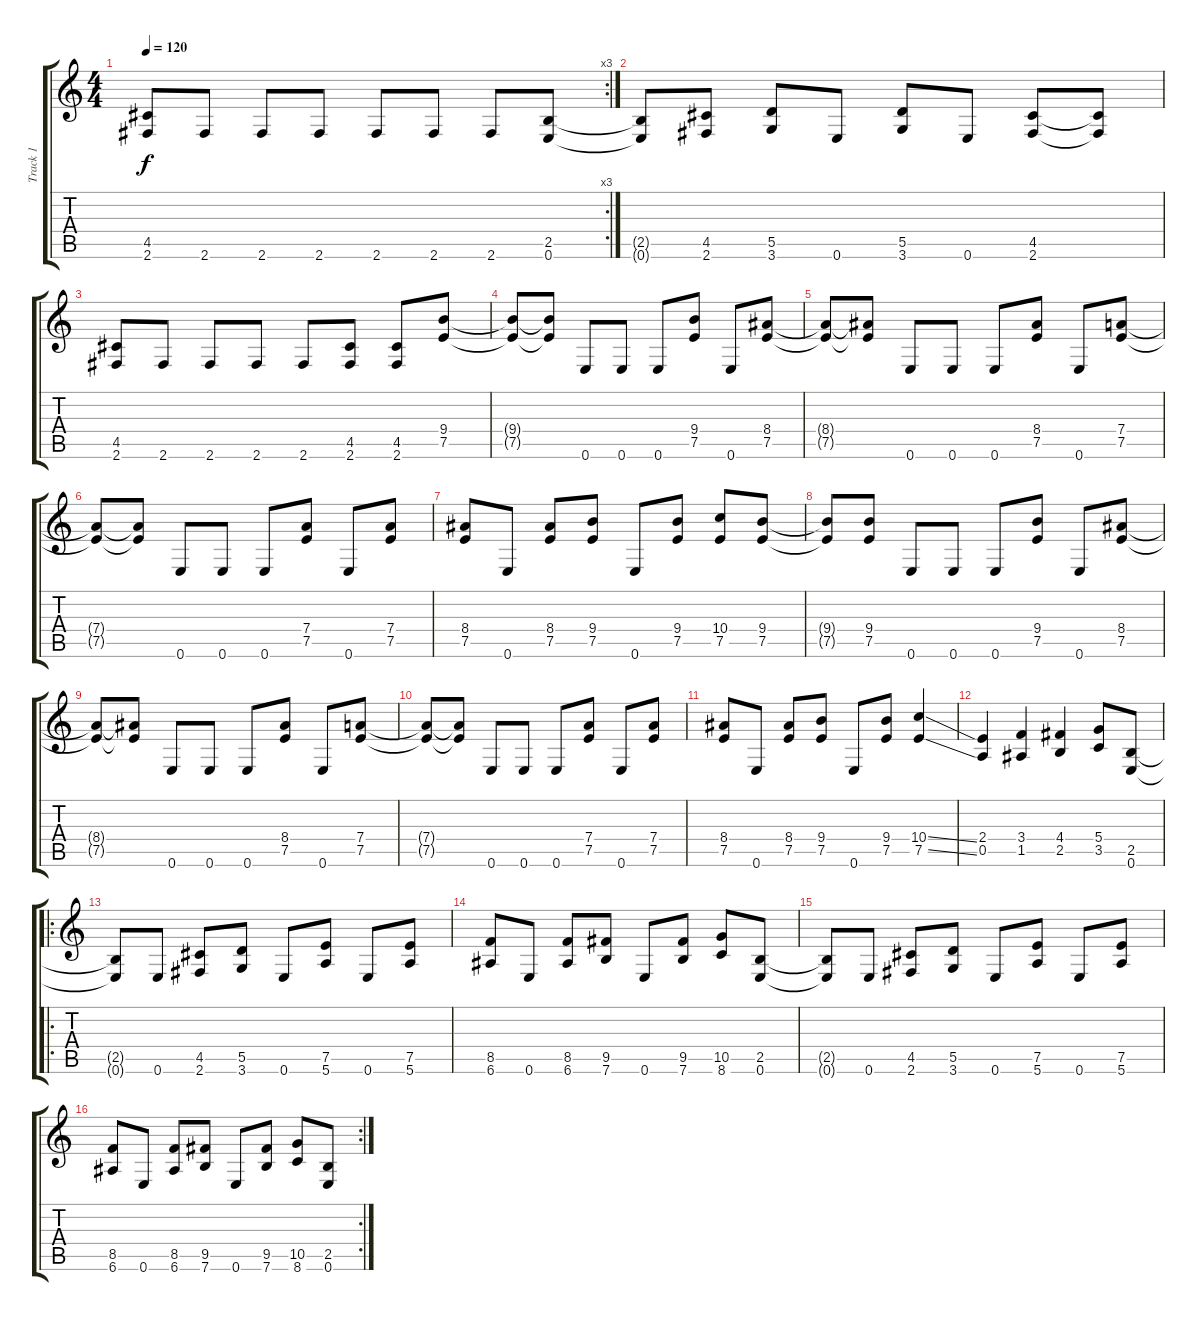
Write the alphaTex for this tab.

\track ("Track 1" "Track 1") {instrument distortionguitar}
\staff {score tabs}
\tuning (E4 B3 G3 D3 A2 E2) {hide}
\rc 3
\ts (4 4)
\tempo 120
\clef g2
\ks c
(4.5 2.6).8{dy f} 2.6.8 2.6.8 2.6.8 2.6.8 2.6.8 2.6.8 (2.5 0.6).8 |
(2.5{t} 0.6{t}).8 (4.5 2.6).8 (5.5 3.6).8 0.6.8 (5.5 3.6).8 0.6.8 (4.5 2.6).8 (4.5{t} 2.6{t}).8 |
(4.5 2.6).8 2.6.8 2.6.8 2.6.8 2.6.8 (4.5 2.6).8 (4.5 2.6).8 (9.4 7.5).8 |
(9.4{t} 7.5{t}).8 (9.4{t} 7.5{t}).8 0.6.8 0.6.8 0.6.8 (9.4 7.5).8 0.6.8 (8.4 7.5).8 |
(8.4{t} 7.5{t}).8 (8.4{t} 7.5{t}).8 0.6.8 0.6.8 0.6.8 (8.4 7.5).8 0.6.8 (7.4 7.5).8 |
(7.4{t} 7.5{t}).8 (7.4{t} 7.5{t}).8 0.6.8 0.6.8 0.6.8 (7.4 7.5).8 0.6.8 (7.4 7.5).8 |
(8.4 7.5).8 0.6.8 (8.4 7.5).8 (9.4 7.5).8 0.6.8 (9.4 7.5).8 (10.4 7.5).8 (9.4 7.5).8 |
(9.4{t} 7.5{t}).8 (9.4 7.5).8 0.6.8 0.6.8 0.6.8 (9.4 7.5).8 0.6.8 (8.4 7.5).8 |
(8.4{t} 7.5{t}).8 (8.4{t} 7.5{t}).8 0.6.8 0.6.8 0.6.8 (8.4 7.5).8 0.6.8 (7.4 7.5).8 |
(7.4{t} 7.5{t}).8 (7.4{t} 7.5{t}).8 0.6.8 0.6.8 0.6.8 (7.4 7.5).8 0.6.8 (7.4 7.5).8 |
(8.4 7.5).8 0.6.8 (8.4 7.5).8 (9.4 7.5).8 0.6.8 (9.4 7.5).8 (10.4{ss} 7.5{ss}).4 |
(2.4 0.5).4 (3.4 1.5).4 (4.4 2.5).4 (5.4 3.5).8 (2.5 0.6).8 |
\ro
(2.5{t} 0.6{t}).8 0.6.8 (4.5 2.6).8 (5.5 3.6).8 0.6.8 (7.5 5.6).8 0.6.8 (7.5 5.6).8 |
(8.5 6.6).8 0.6.8 (8.5 6.6).8 (9.5 7.6).8 0.6.8 (9.5 7.6).8 (10.5 8.6).8 (2.5 0.6).8 |
(2.5{t} 0.6{t}).8 0.6.8 (4.5 2.6).8 (5.5 3.6).8 0.6.8 (7.5 5.6).8 0.6.8 (7.5 5.6).8 |
\rc 2
(8.5 6.6).8 0.6.8 (8.5 6.6).8 (9.5 7.6).8 0.6.8 (9.5 7.6).8 (10.5 8.6).8 (2.5 0.6).8
